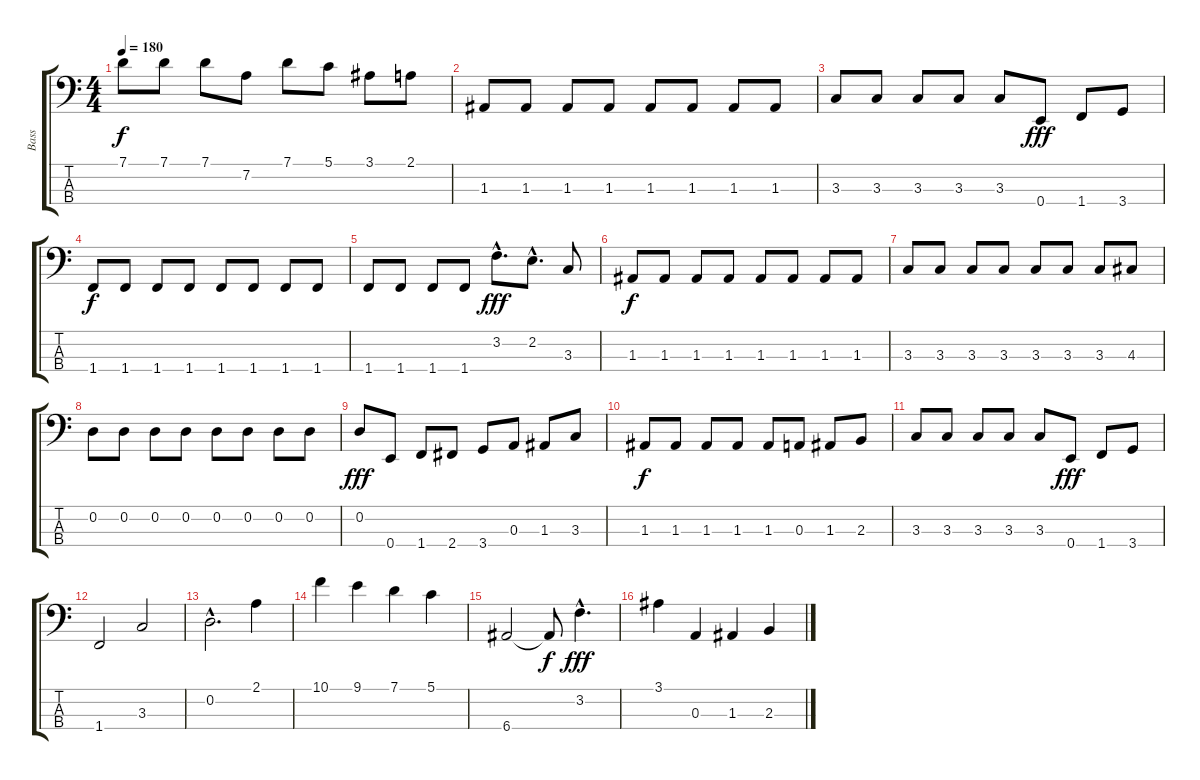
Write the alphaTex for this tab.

\track ("Bass" "Bass") {instrument electricbasspick}
\staff {score tabs}
\tuning (G2 D2 A1 E1) {hide}
\ts (4 4)
\tempo 180
\clef f4
\ks c
7.1.8{dy f} 7.1.8 7.1.8 7.2.8 7.1.8 5.1.8 3.1.8 2.1.8 |
1.3.8 1.3.8 1.3.8 1.3.8 1.3.8 1.3.8 1.3.8 1.3.8 |
3.3.8 3.3.8 3.3.8 3.3.8 3.3.8 0.4.8{dy fff} 1.4.8 3.4.8 |
1.4.8{dy f} 1.4.8 1.4.8 1.4.8 1.4.8 1.4.8 1.4.8 1.4.8 |
1.4.8 1.4.8 1.4.8 1.4.8 3.2{hac}.8{d dy fff} 2.2{hac}.8{d} 3.3.8 |
1.3.8{dy f} 1.3.8 1.3.8 1.3.8 1.3.8 1.3.8 1.3.8 1.3.8 |
3.3.8 3.3.8 3.3.8 3.3.8 3.3.8 3.3.8 3.3.8 4.3.8 |
0.2.8 0.2.8 0.2.8 0.2.8 0.2.8 0.2.8 0.2.8 0.2.8 |
0.2.8{dy fff} 0.4.8 1.4.8 2.4.8 3.4.8 0.3.8 1.3.8 3.3.8 |
1.3.8{dy f} 1.3.8 1.3.8 1.3.8 1.3.8 0.3.8 1.3.8 2.3.8 |
3.3.8 3.3.8 3.3.8 3.3.8 3.3.8 0.4.8{dy fff} 1.4.8 3.4.8 |
1.4.2 3.3.2 |
0.2{hac}.2{d} 2.1.4 |
10.1.4 9.1.4 7.1.4 5.1.4 |
6.4.2 6.4{t}.8{dy f} 3.2{hac}.4{d dy fff} |
3.1.4 0.3.4 1.3.4 2.3.4
